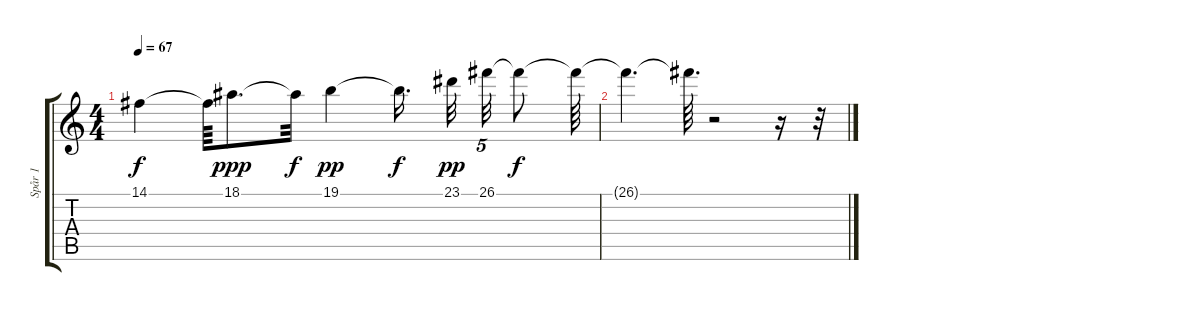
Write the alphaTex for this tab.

\track ("Spår 1" "Spår 1") {instrument electricpiano1}
\staff {score tabs}
\tuning (E4 B3 G3 D3 A2 E2) {hide}
\ts (4 4)
\tempo 67
\clef g2
\ks c
14.1{t}.4{dy f} 14.1{t}.64 18.1.8{d dy ppp} 18.1{t}.32{dy f} 19.1.4{dy pp} 19.1{t}.16{d dy f} 23.1.32{dy pp} 26.1.32{tu (5 4)} 26.1{t}.8{dy f} 26.1{t}.64 |
26.1{t}.4{d} 26.1{t}.64{d} r.2 r.16 r.32
